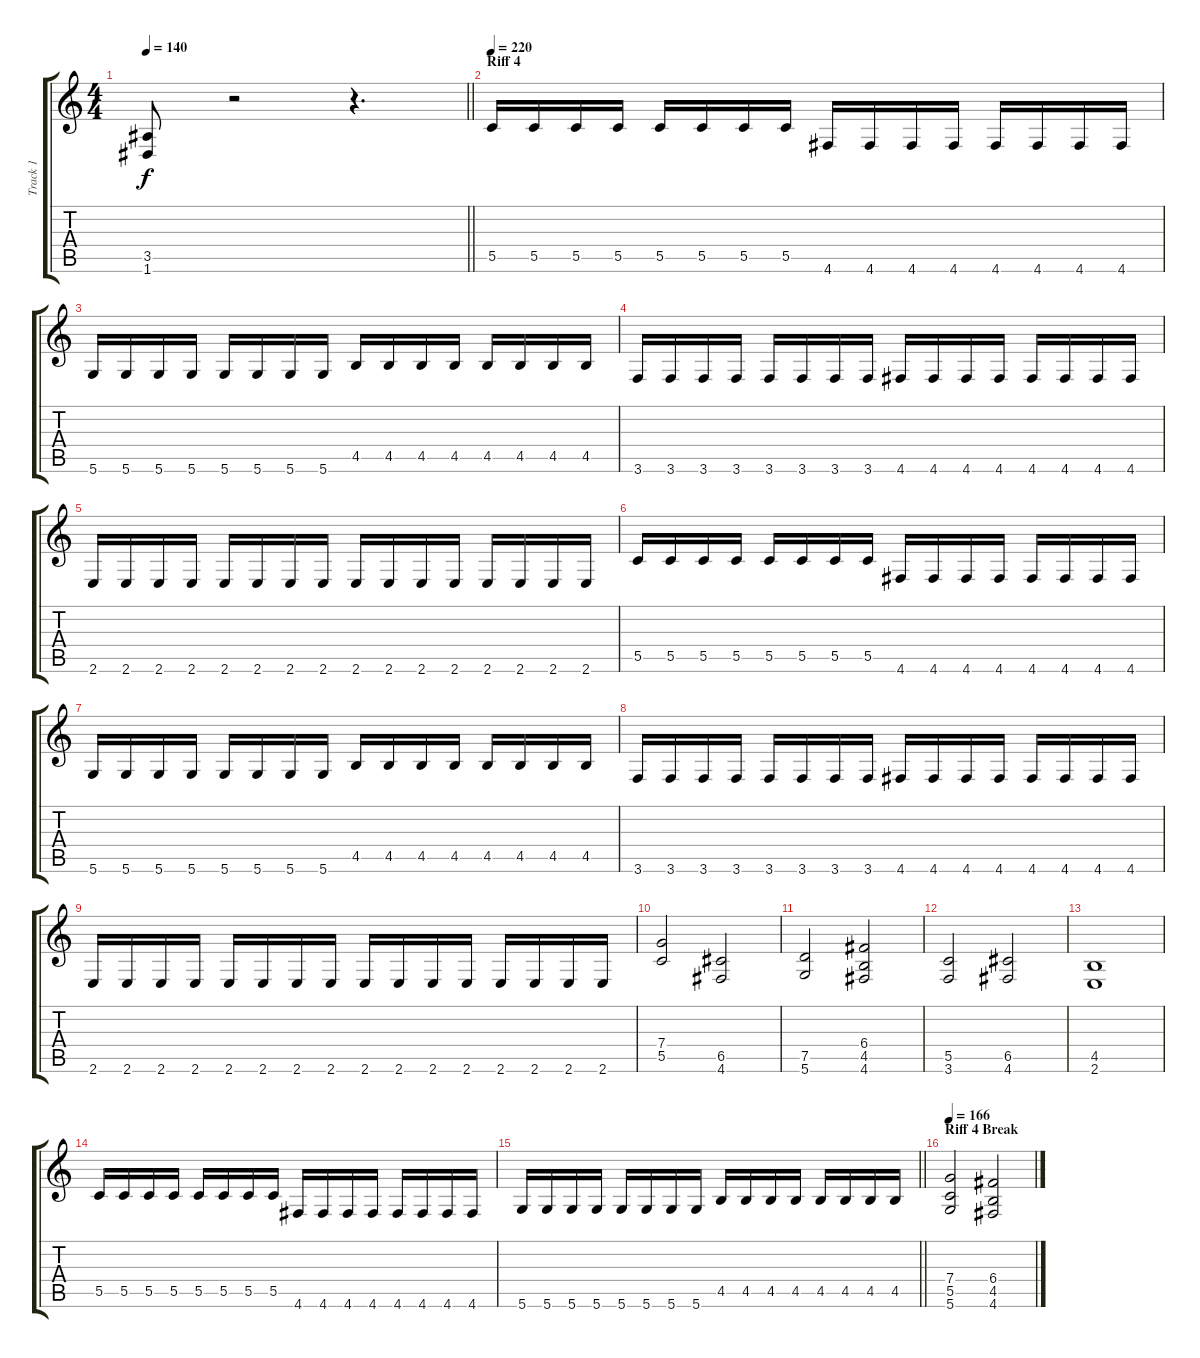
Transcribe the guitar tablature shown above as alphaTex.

\track ("Track 1" "Track 1") {instrument distortionguitar}
\staff {score tabs}
\tuning (D4 A3 F3 C3 G2 D2) {hide}
\ts (4 4)
\tempo 140
\clef g2
\barLineRight lightlight
\ks c
(3.5 1.6).8{dy f} r.2 r.4{d} |
\section ("" "Riff 4")
\tempo 220
5.5.16 5.5.16 5.5.16 5.5.16 5.5.16 5.5.16 5.5.16 5.5.16 4.6.16 4.6.16 4.6.16 4.6.16 4.6.16 4.6.16 4.6.16 4.6.16 |
5.6.16 5.6.16 5.6.16 5.6.16 5.6.16 5.6.16 5.6.16 5.6.16 4.5.16 4.5.16 4.5.16 4.5.16 4.5.16 4.5.16 4.5.16 4.5.16 |
3.6.16 3.6.16 3.6.16 3.6.16 3.6.16 3.6.16 3.6.16 3.6.16 4.6.16 4.6.16 4.6.16 4.6.16 4.6.16 4.6.16 4.6.16 4.6.16 |
2.6.16 2.6.16 2.6.16 2.6.16 2.6.16 2.6.16 2.6.16 2.6.16 2.6.16 2.6.16 2.6.16 2.6.16 2.6.16 2.6.16 2.6.16 2.6.16 |
5.5.16 5.5.16 5.5.16 5.5.16 5.5.16 5.5.16 5.5.16 5.5.16 4.6.16 4.6.16 4.6.16 4.6.16 4.6.16 4.6.16 4.6.16 4.6.16 |
5.6.16 5.6.16 5.6.16 5.6.16 5.6.16 5.6.16 5.6.16 5.6.16 4.5.16 4.5.16 4.5.16 4.5.16 4.5.16 4.5.16 4.5.16 4.5.16 |
3.6.16 3.6.16 3.6.16 3.6.16 3.6.16 3.6.16 3.6.16 3.6.16 4.6.16 4.6.16 4.6.16 4.6.16 4.6.16 4.6.16 4.6.16 4.6.16 |
2.6.16 2.6.16 2.6.16 2.6.16 2.6.16 2.6.16 2.6.16 2.6.16 2.6.16 2.6.16 2.6.16 2.6.16 2.6.16 2.6.16 2.6.16 2.6.16 |
(7.4 5.5).2 (6.5 4.6).2 |
(7.5 5.6).2 (6.4 4.5 4.6).2 |
(5.5 3.6).2 (6.5 4.6).2 |
(4.5 2.6).1 |
5.5.16 5.5.16 5.5.16 5.5.16 5.5.16 5.5.16 5.5.16 5.5.16 4.6.16 4.6.16 4.6.16 4.6.16 4.6.16 4.6.16 4.6.16 4.6.16 |
\barLineRight lightlight
5.6.16 5.6.16 5.6.16 5.6.16 5.6.16 5.6.16 5.6.16 5.6.16 4.5.16 4.5.16 4.5.16 4.5.16 4.5.16 4.5.16 4.5.16 4.5.16 |
\section ("" "Riff 4 Break")
\tempo 166
(7.4 5.5 5.6).2 (6.4 4.5 4.6).2
